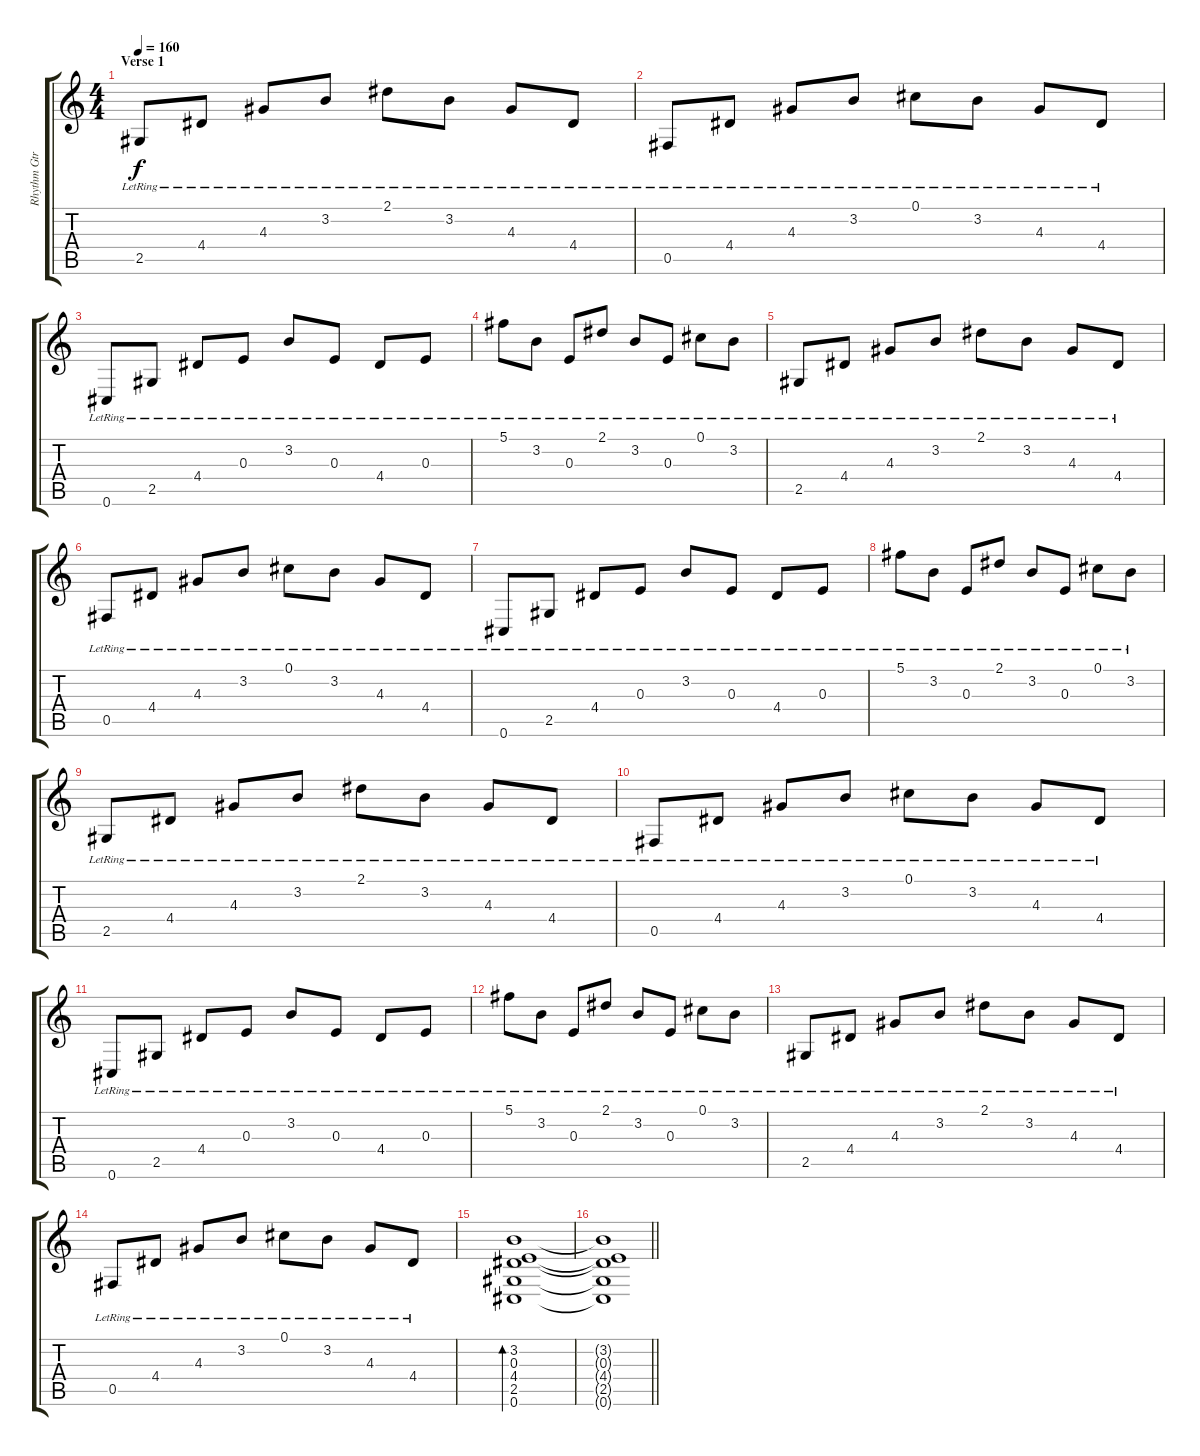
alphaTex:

\track ("Rhythm Gtr" "Rhythm Gtr") {instrument acousticguitarsteel}
\staff {score tabs}
\tuning (Db4 Ab3 E3 B2 Gb2 Db2) {hide}
\ts (4 4)
\section ("" "Verse 1")
\tempo 160
\clef g2
\ks c
2.5{lr}.8{dy f} 4.4{lr}.8 4.3{lr}.8 3.2{lr}.8 2.1{lr}.8 3.2{lr}.8 4.3{lr}.8 4.4{lr}.8 |
0.5{lr}.8 4.4{lr}.8 4.3{lr}.8 3.2{lr}.8 0.1{lr}.8 3.2{lr}.8 4.3{lr}.8 4.4{lr}.8 |
0.6{lr}.8 2.5{lr}.8 4.4{lr}.8 0.3{lr}.8 3.2{lr}.8 0.3{lr}.8 4.4{lr}.8 0.3{lr}.8 |
5.1{lr}.8 3.2{lr}.8 0.3{lr}.8 2.1{lr}.8 3.2{lr}.8 0.3{lr}.8 0.1{lr}.8 3.2{lr}.8 |
2.5{lr}.8 4.4{lr}.8 4.3{lr}.8 3.2{lr}.8 2.1{lr}.8 3.2{lr}.8 4.3{lr}.8 4.4{lr}.8 |
0.5{lr}.8 4.4{lr}.8 4.3{lr}.8 3.2{lr}.8 0.1{lr}.8 3.2{lr}.8 4.3{lr}.8 4.4{lr}.8 |
0.6{lr}.8 2.5{lr}.8 4.4{lr}.8 0.3{lr}.8 3.2{lr}.8 0.3{lr}.8 4.4{lr}.8 0.3{lr}.8 |
5.1{lr}.8 3.2{lr}.8 0.3{lr}.8 2.1{lr}.8 3.2{lr}.8 0.3{lr}.8 0.1{lr}.8 3.2{lr}.8 |
2.5{lr}.8 4.4{lr}.8 4.3{lr}.8 3.2{lr}.8 2.1{lr}.8 3.2{lr}.8 4.3{lr}.8 4.4{lr}.8 |
0.5{lr}.8 4.4{lr}.8 4.3{lr}.8 3.2{lr}.8 0.1{lr}.8 3.2{lr}.8 4.3{lr}.8 4.4{lr}.8 |
0.6{lr}.8 2.5{lr}.8 4.4{lr}.8 0.3{lr}.8 3.2{lr}.8 0.3{lr}.8 4.4{lr}.8 0.3{lr}.8 |
5.1{lr}.8 3.2{lr}.8 0.3{lr}.8 2.1{lr}.8 3.2{lr}.8 0.3{lr}.8 0.1{lr}.8 3.2{lr}.8 |
2.5{lr}.8 4.4{lr}.8 4.3{lr}.8 3.2{lr}.8 2.1{lr}.8 3.2{lr}.8 4.3{lr}.8 4.4{lr}.8 |
0.5{lr}.8 4.4{lr}.8 4.3{lr}.8 3.2{lr}.8 0.1{lr}.8 3.2{lr}.8 4.3{lr}.8 4.4{lr}.8 |
(3.2 0.3 4.4 2.5 0.6).1{bd 30} |
\barLineRight lightlight
(3.2{t} 0.3{t} 4.4{t} 2.5{t} 0.6{t}).1
